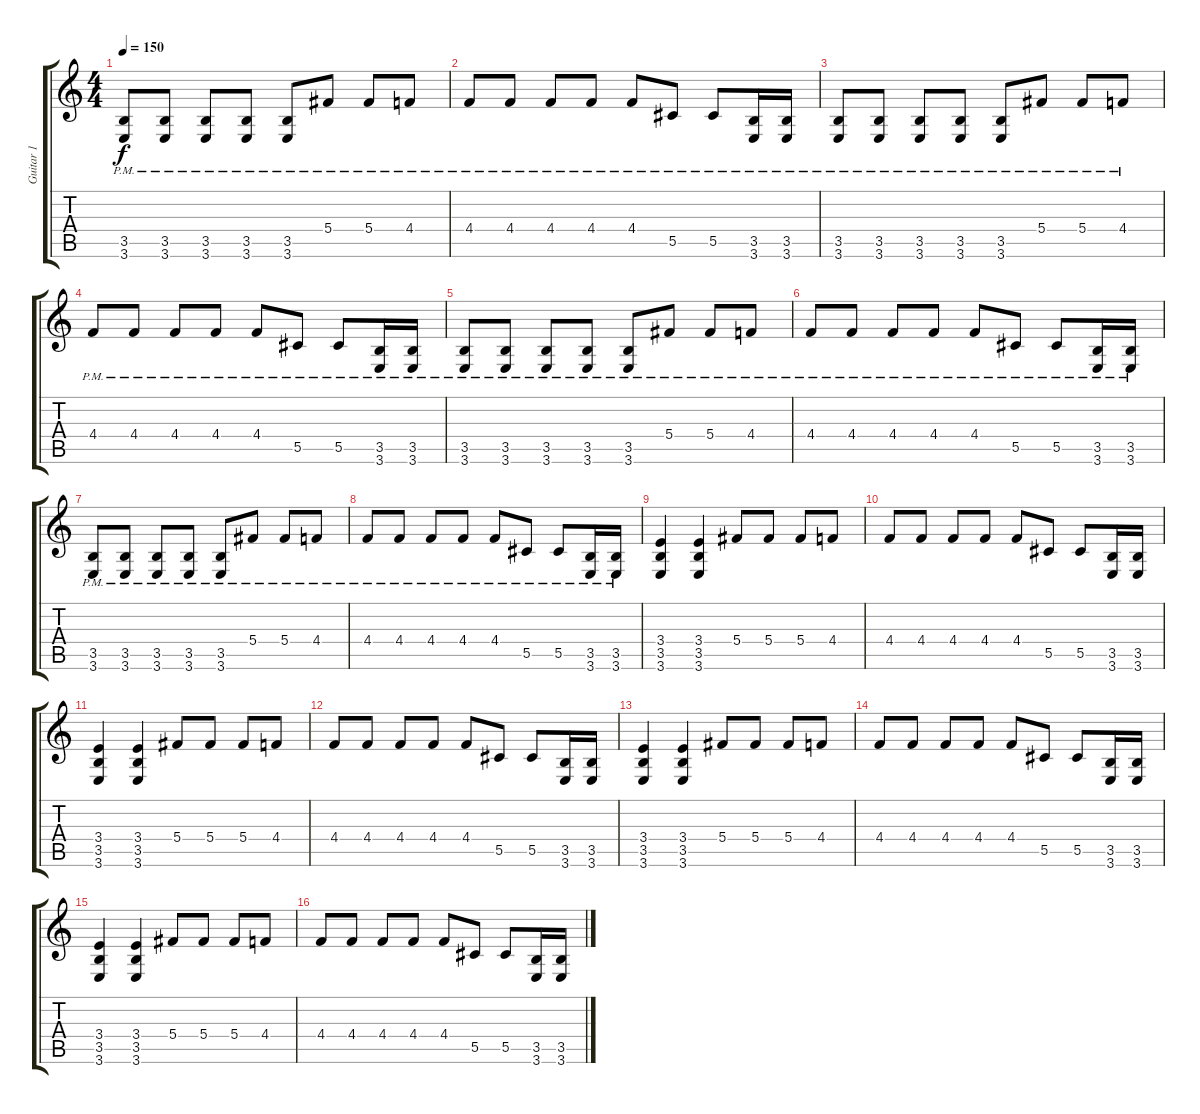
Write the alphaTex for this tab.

\track ("Guitar 1" "Guitar 1") {instrument overdrivenguitar}
\staff {score tabs}
\tuning (Eb4 Bb3 Gb3 Db3 Ab2 Db2) {hide}
\ts (4 4)
\tempo 150
\clef g2
\ks c
(3.5{pm} 3.6{pm}).8{dy f} (3.5{pm} 3.6{pm}).8 (3.5{pm} 3.6{pm}).8 (3.5{pm} 3.6{pm}).8 (3.5{pm} 3.6{pm}).8 5.4{pm}.8 5.4{pm}.8 4.4{pm}.8 |
4.4{pm}.8 4.4{pm}.8 4.4{pm}.8 4.4{pm}.8 4.4{pm}.8 5.5{pm}.8 5.5{pm}.8 (3.5{pm} 3.6{pm}).16 (3.5{pm} 3.6{pm}).16 |
(3.5{pm} 3.6{pm}).8 (3.5{pm} 3.6{pm}).8 (3.5{pm} 3.6{pm}).8 (3.5{pm} 3.6{pm}).8 (3.5{pm} 3.6{pm}).8 5.4{pm}.8 5.4{pm}.8 4.4{pm}.8 |
4.4{pm}.8 4.4{pm}.8 4.4{pm}.8 4.4{pm}.8 4.4{pm}.8 5.5{pm}.8 5.5{pm}.8 (3.5{pm} 3.6{pm}).16 (3.5{pm} 3.6{pm}).16 |
(3.5{pm} 3.6{pm}).8 (3.5{pm} 3.6{pm}).8 (3.5{pm} 3.6{pm}).8 (3.5{pm} 3.6{pm}).8 (3.5{pm} 3.6{pm}).8 5.4{pm}.8 5.4{pm}.8 4.4{pm}.8 |
4.4{pm}.8 4.4{pm}.8 4.4{pm}.8 4.4{pm}.8 4.4{pm}.8 5.5{pm}.8 5.5{pm}.8 (3.5{pm} 3.6{pm}).16 (3.5{pm} 3.6{pm}).16 |
(3.5{pm} 3.6{pm}).8 (3.5{pm} 3.6{pm}).8 (3.5{pm} 3.6{pm}).8 (3.5{pm} 3.6{pm}).8 (3.5{pm} 3.6{pm}).8 5.4{pm}.8 5.4{pm}.8 4.4{pm}.8 |
4.4{pm}.8 4.4{pm}.8 4.4{pm}.8 4.4{pm}.8 4.4{pm}.8 5.5{pm}.8 5.5{pm}.8 (3.5{pm} 3.6{pm}).16 (3.5{pm} 3.6{pm}).16 |
(3.4 3.5 3.6).4 (3.4 3.5 3.6).4 5.4.8 5.4.8 5.4.8 4.4.8 |
4.4.8 4.4.8 4.4.8 4.4.8 4.4.8 5.5.8 5.5.8 (3.5 3.6).16 (3.5 3.6).16 |
(3.4 3.5 3.6).4 (3.4 3.5 3.6).4 5.4.8 5.4.8 5.4.8 4.4.8 |
4.4.8 4.4.8 4.4.8 4.4.8 4.4.8 5.5.8 5.5.8 (3.5 3.6).16 (3.5 3.6).16 |
(3.4 3.5 3.6).4 (3.4 3.5 3.6).4 5.4.8 5.4.8 5.4.8 4.4.8 |
4.4.8 4.4.8 4.4.8 4.4.8 4.4.8 5.5.8 5.5.8 (3.5 3.6).16 (3.5 3.6).16 |
(3.4 3.5 3.6).4 (3.4 3.5 3.6).4 5.4.8 5.4.8 5.4.8 4.4.8 |
4.4.8 4.4.8 4.4.8 4.4.8 4.4.8 5.5.8 5.5.8 (3.5 3.6).16 (3.5 3.6).16
